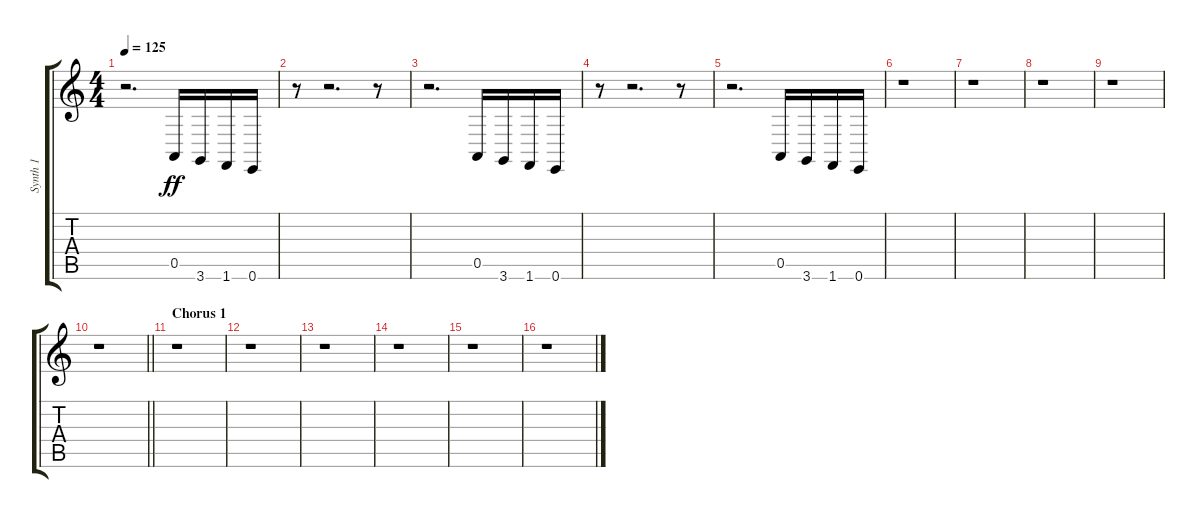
\track ("Synth 1" "Synth 1") {instrument baritonesax}
\staff {score tabs}
\tuning (E4 B3 G3 D3 A2 E2) {hide}
\ts (4 4)
\tempo 125
\clef g2
\ks c
r.2{d dy ff} 0.5.16 3.6.16 1.6.16 0.6.16 |
r.8 r.2{d} r.8 |
r.2{d} 0.5.16 3.6.16 1.6.16 0.6.16 |
r.8 r.2{d} r.8 |
r.2{d} 0.5.16 3.6.16 1.6.16 0.6.16 |
r.1 |
r.1 |
r.1 |
r.1 |
\barLineRight lightlight
r.1 |
\section ("" "Chorus 1")
r.1 |
r.1 |
r.1 |
r.1 |
r.1 |
r.1
